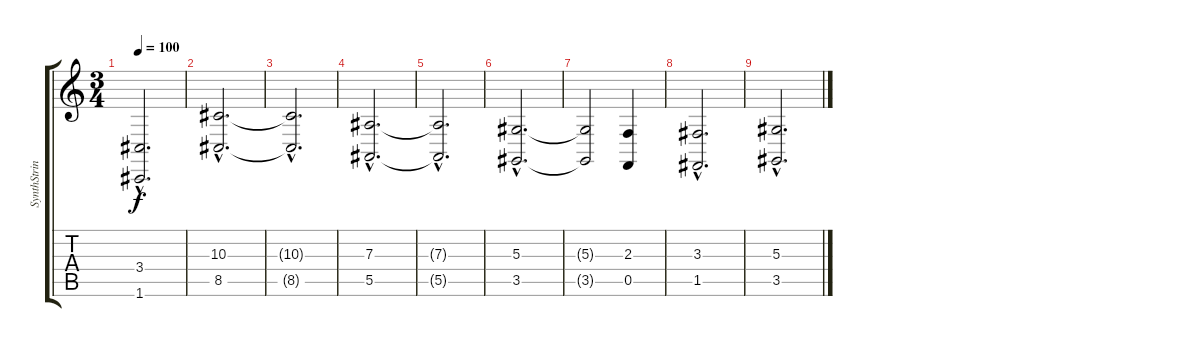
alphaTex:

\track ("SynthStrings" "SynthStrin") {instrument stringensemble1}
\staff {score tabs}
\tuning (C4 G3 Eb3 Bb2 F2 C2) {hide}
\ts (3 4)
\tempo 100
\clef g2
\ks c
(3.4{hac t} 1.6{hac t}).2{d dy f} |
(10.3{hac} 8.5{hac}).2{d volume 0} |
(10.3{hac t} 8.5{hac t}).2{d} |
(7.3{hac} 5.5{hac}).2{d} |
(7.3{hac t} 5.5{hac t}).2{d} |
(5.3{hac} 3.5{hac}).2{d} |
(5.3{t} 3.5{t}).2 (2.3 0.5).4 |
(3.3{hac} 1.5{hac}).2{d} |
(5.3{hac} 3.5{hac}).2{d}
